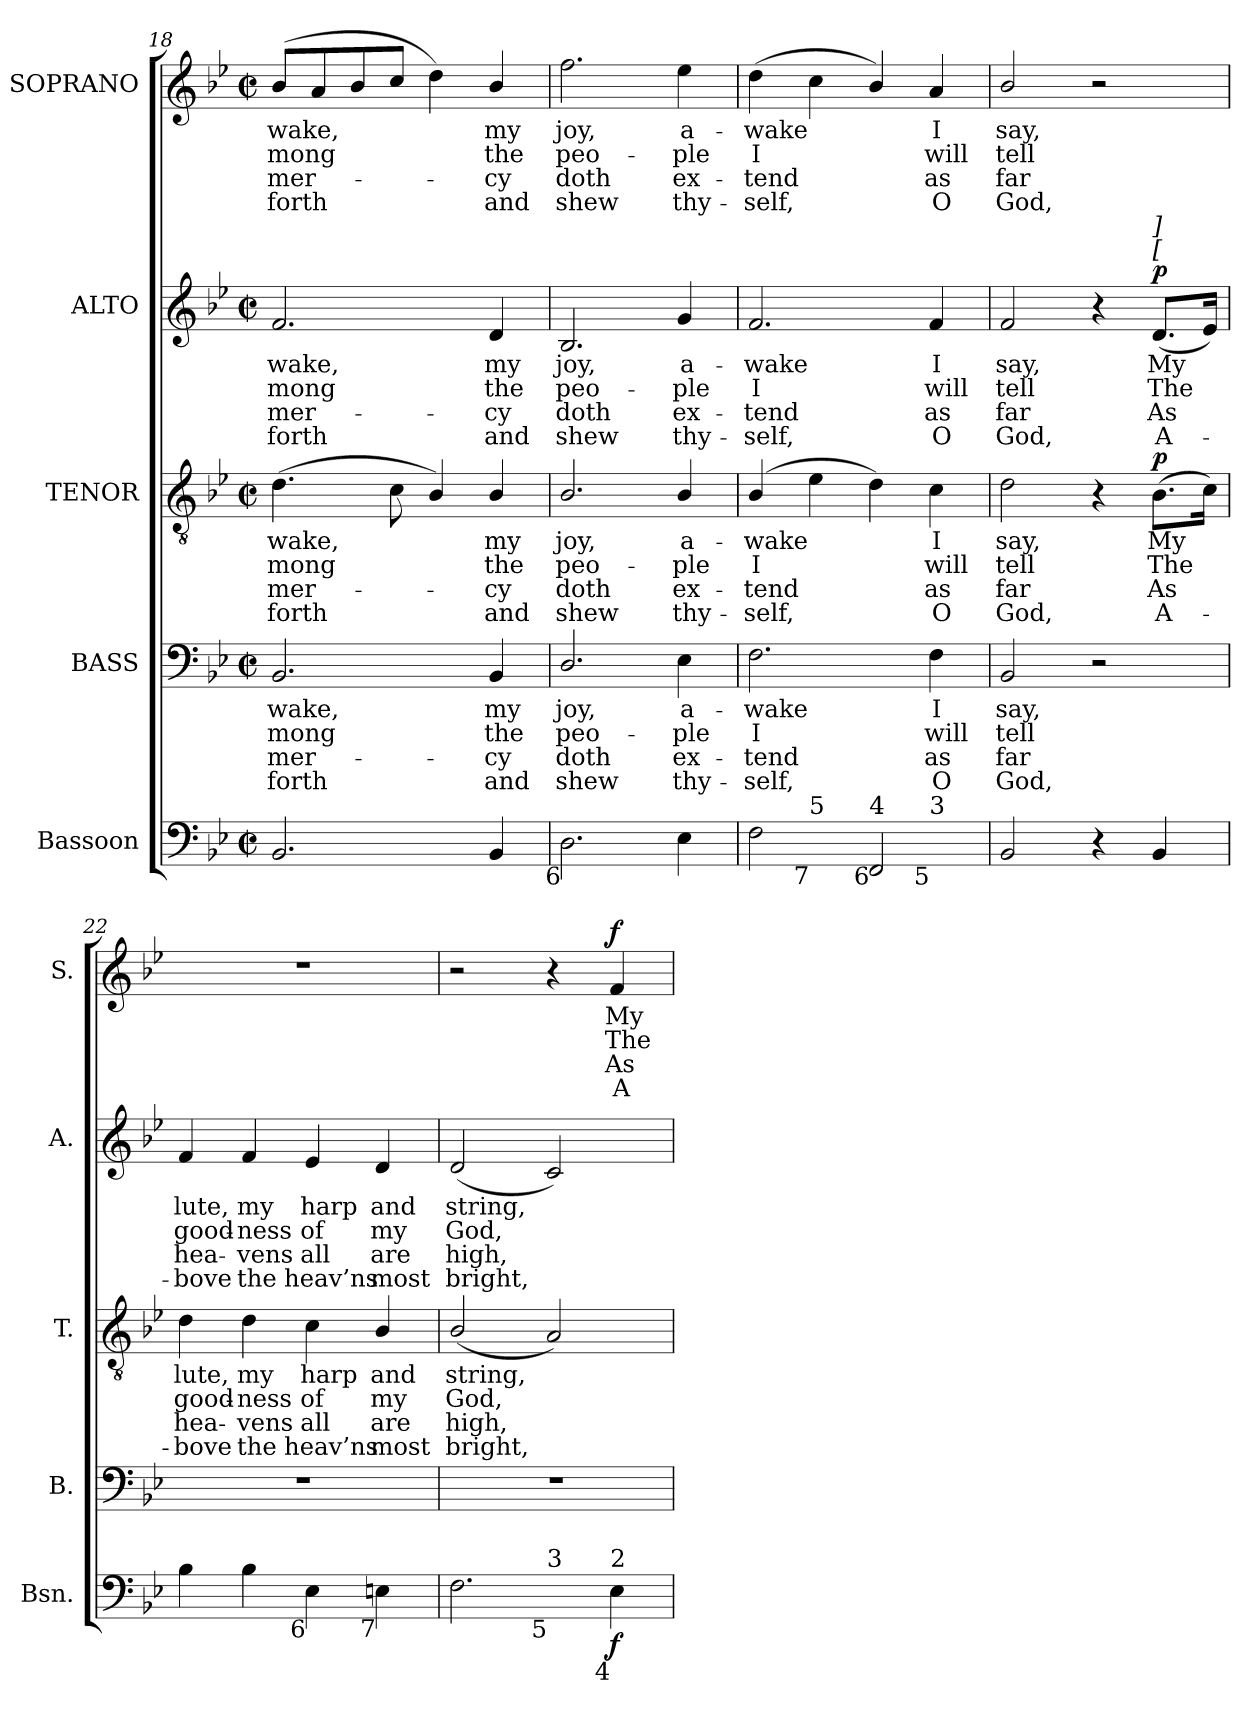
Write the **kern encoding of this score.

**kern	**dynam	**kern	**text	**text	**text	**text	**kern	**text	**text	**text	**text	**dynam	**kern	**text	**text	**text	**text	**dynam	**kern	**text	**text	**text	**text	**dynam
*part5	*part5	*part4	*part4	*part4	*part4	*part4	*part3	*part3	*part3	*part3	*part3	*part3	*part2	*part2	*part2	*part2	*part2	*part2	*part1	*part1	*part1	*part1	*part1	*part1
*staff5	*staff5	*staff4	*staff4	*staff4	*staff4	*staff4	*staff3	*staff3	*staff3	*staff3	*staff3	*staff3	*staff2	*staff2	*staff2	*staff2	*staff2	*staff2	*staff1	*staff1	*staff1	*staff1	*staff1	*staff1
*I"Bassoon	*	*I"BASS	*	*	*	*	*I"TENOR	*	*	*	*	*	*I"ALTO	*	*	*	*	*	*I"SOPRANO	*	*	*	*	*
*I'Bsn.	*	*I'B.	*	*	*	*	*I'T.	*	*	*	*	*	*I'A.	*	*	*	*	*	*I'S.	*	*	*	*	*
*clefF4	*	*clefF4	*	*	*	*	*clefGv2	*	*	*	*	*	*clefG2	*	*	*	*	*	*clefG2	*	*	*	*	*
*	*	*	*	*	*	*	*ITrd7c12	*	*	*	*	*	*	*	*	*	*	*	*	*	*	*	*	*
*k[b-e-]	*	*k[b-e-]	*	*	*	*	*k[b-e-]	*	*	*	*	*	*k[b-e-]	*	*	*	*	*	*k[b-e-]	*	*	*	*	*
*B-:	*	*B-:	*	*	*	*	*B-:	*	*	*	*	*	*B-:	*	*	*	*	*	*B-:	*	*	*	*	*
*M2/2	*	*M2/2	*	*	*	*	*M2/2	*	*	*	*	*	*M2/2	*	*	*	*	*	*M2/2	*	*	*	*	*
*met(c|)	*	*met(c|)	*	*	*	*	*met(c|)	*	*	*	*	*	*met(c|)	*	*	*	*	*	*met(c|)	*	*	*	*	*
=18	=18	=18	=18	=18	=18	=18	=18	=18	=18	=18	=18	=18	=18	=18	=18	=18	=18	=18	=18	=18	=18	=18	=18	=18
!	!	!	!LO:LY:b:color=#000000	!LO:LY:b:color=#000000	!LO:LY:b:color=#000000	!LO:LY:b:color=#000000	!	!	!	!	!	!	!	!	!	!	!	!	!	!	!	!	!	!
!	!	!	!	!	!	!	!	!LO:LY:b:color=#000000	!LO:LY:b:color=#000000	!LO:LY:b:color=#000000	!LO:LY:b:color=#000000	!	!	!	!	!	!	!	!	!	!	!	!	!
!	!	!	!	!	!	!	!	!	!	!	!	!	!	!LO:LY:b:color=#000000	!LO:LY:b:color=#000000	!LO:LY:b:color=#000000	!LO:LY:b:color=#000000	!	!	!	!	!	!	!
!	!	!	!	!	!	!	!	!	!	!	!	!	!	!	!	!	!	!	!	!LO:LY:b:color=#000000	!LO:LY:b:color=#000000	!LO:LY:b:color=#000000	!LO:LY:b:color=#000000	!
2.BB-i/	.	2.BB-i/	-wake,	-mong	mer-	-forth	(4.Di\	-wake,	-mong	mer-	-forth	.	2.fi/	-wake,	-mong	mer-	-forth	.	(8b-i/L	-wake,	-mong	mer-	-forth	.
.	.	.	.	.	.	.	.	.	.	.	.	.	.	.	.	.	.	.	8ai/	.	.	.	.	.
.	.	.	.	.	.	.	.	.	.	.	.	.	.	.	.	.	.	.	8b-i/	.	.	.	.	.
.	.	.	.	.	.	.	8Ci\	.	.	.	.	.	.	.	.	.	.	.	8cci/J	.	.	.	.	.
.	.	.	.	.	.	.	4BB-i/)	.	.	.	.	.	.	.	.	.	.	.	4ddi\)	.	.	.	.	.
!	!	!	!LO:LY:b:color=#000000	!LO:LY:b:color=#000000	!LO:LY:b:color=#000000	!LO:LY:b:color=#000000	!	!	!	!	!	!	!	!	!	!	!	!	!	!	!	!	!	!
!	!	!	!	!	!	!	!	!LO:LY:b:color=#000000	!LO:LY:b:color=#000000	!LO:LY:b:color=#000000	!LO:LY:b:color=#000000	!	!	!	!	!	!	!	!	!	!	!	!	!
!	!	!	!	!	!	!	!	!	!	!	!	!	!	!LO:LY:b:color=#000000	!LO:LY:b:color=#000000	!LO:LY:b:color=#000000	!LO:LY:b:color=#000000	!	!	!	!	!	!	!
!	!	!	!	!	!	!	!	!	!	!	!	!	!	!	!	!	!	!	!	!LO:LY:b:color=#000000	!LO:LY:b:color=#000000	!LO:LY:b:color=#000000	!LO:LY:b:color=#000000	!
4BB-i/	.	4BB-i/	my	the	cy	and	4BB-i/	my	the	cy	and	.	4di/	my	the	cy	and	.	4b-i/	my	the	cy	and	.
=19	=19	=19	=19	=19	=19	=19	=19	=19	=19	=19	=19	=19	=19	=19	=19	=19	=19	=19	=19	=19	=19	=19	=19	=19
!	!	!	!LO:LY:b:color=#000000	!LO:LY:b:color=#000000	!LO:LY:b:color=#000000	!LO:LY:b:color=#000000	!	!	!	!	!	!	!	!	!	!	!	!	!	!	!	!	!	!
!	!	!	!	!	!	!	!	!LO:LY:b:color=#000000	!LO:LY:b:color=#000000	!LO:LY:b:color=#000000	!LO:LY:b:color=#000000	!	!	!	!	!	!	!	!	!	!	!	!	!
!	!	!	!	!	!	!	!	!	!	!	!	!	!	!LO:LY:b:color=#000000	!LO:LY:b:color=#000000	!LO:LY:b:color=#000000	!LO:LY:b:color=#000000	!	!	!	!	!	!	!
!LO:TX:b:rj:t=6	!	!	!	!	!	!	!	!	!	!	!	!	!	!	!	!	!	!	!	!	!	!	!	!
!	!	!	!	!	!	!	!	!	!	!	!	!	!	!	!	!	!	!	!	!LO:LY:b:color=#000000	!LO:LY:b:color=#000000	!LO:LY:b:color=#000000	!LO:LY:b:color=#000000	!
2.Di\	.	2.Di/	joy,	peo-	doth	shew	2.BB-i/	joy,	peo-	doth	shew	.	2.B-i/	joy,	peo-	doth	shew	.	2.ffi\	joy,	peo-	doth	shew	.
!	!	!	!LO:LY:b:color=#000000	!LO:LY:b:color=#000000	!LO:LY:b:color=#000000	!LO:LY:b:color=#000000	!	!	!	!	!	!	!	!	!	!	!	!	!	!	!	!	!	!
!	!	!	!	!	!	!	!	!LO:LY:b:color=#000000	!LO:LY:b:color=#000000	!LO:LY:b:color=#000000	!LO:LY:b:color=#000000	!	!	!	!	!	!	!	!	!	!	!	!	!
!	!	!	!	!	!	!	!	!	!	!	!	!	!	!LO:LY:b:color=#000000	!LO:LY:b:color=#000000	!LO:LY:b:color=#000000	!LO:LY:b:color=#000000	!	!	!	!	!	!	!
!	!	!	!	!	!	!	!	!	!	!	!	!	!	!	!	!	!	!	!	!LO:LY:b:color=#000000	!LO:LY:b:color=#000000	!LO:LY:b:color=#000000	!LO:LY:b:color=#000000	!
4E-i\	.	4E-i\	a-	-ple	ex-	-thy-	4BB-i/	a-	-ple	ex-	-thy-	.	4gi/	a-	-ple	ex-	-thy-	.	4ee-i\	a-	-ple	ex-	-thy-	.
=20	=20	=20	=20	=20	=20	=20	=20	=20	=20	=20	=20	=20	=20	=20	=20	=20	=20	=20	=20	=20	=20	=20	=20	=20
!	!	!	!LO:LY:b:color=#000000	!LO:LY:b:color=#000000	!LO:LY:b:color=#000000	!LO:LY:b:color=#000000	!	!	!	!	!	!	!	!	!	!	!	!	!	!	!	!	!	!
!	!	!	!	!	!	!	!	!LO:LY:b:color=#000000	!LO:LY:b:color=#000000	!LO:LY:b:color=#000000	!LO:LY:b:color=#000000	!	!	!	!	!	!	!	!	!	!	!	!	!
!	!	!	!	!	!	!	!	!	!	!	!	!	!	!LO:LY:b:color=#000000	!LO:LY:b:color=#000000	!LO:LY:b:color=#000000	!LO:LY:b:color=#000000	!	!	!	!	!	!	!
!LO:TX:b:rj:t=8	!	!	!	!	!	!	!	!	!	!	!	!	!	!	!	!	!	!	!	!	!	!	!	!
!LO:TX:t=6	!	!	!	!	!	!	!	!	!	!	!	!	!	!	!	!	!	!	!	!	!	!	!	!
!	!	!	!	!	!	!	!	!	!	!	!	!	!	!	!	!	!	!	!	!LO:LY:b:color=#000000	!LO:LY:b:color=#000000	!LO:LY:b:color=#000000	!LO:LY:b:color=#000000	!
*^	*	*	*	*	*	*	*	*	*	*	*	*	*	*	*	*	*	*	*	*	*	*	*	*
*	*^	*	*	*	*	*	*	*	*	*	*	*	*	*	*	*	*	*	*	*	*	*	*	*	*
2Fi\	4ryy	2.ryy	.	2.Fi\	-wake	I	-tend	self,	(4BB-i/	-wake	I	-tend	self,	.	2.fi/	-wake	I	-tend	self,	.	(4ddi\	-wake	I	-tend	self,	.
!	!LO:TX:b:rj:t=7	!	!	!	!	!	!	!	!	!	!	!	!	!	!	!	!	!	!	!	!	!	!	!	!	!
!	!LO:TX:t=5	!	!	!	!	!	!	!	!	!	!	!	!	!	!	!	!	!	!	!	!	!	!	!	!	!
.	2.ryy	.	.	.	.	.	.	.	4E-i\	.	.	.	.	.	.	.	.	.	.	.	4cci\	.	.	.	.	.
!LO:TX:b:rj:t=6	!	!	!	!	!	!	!	!	!	!	!	!	!	!	!	!	!	!	!	!	!	!	!	!	!	!
!LO:TX:t=4	!	!	!	!	!	!	!	!	!	!	!	!	!	!	!	!	!	!	!	!	!	!	!	!	!	!
2FFi/	.	.	.	.	.	.	.	.	4Di\)	.	.	.	.	.	.	.	.	.	.	.	4b-i/)	.	.	.	.	.
!	!	!	!	!	!LO:LY:b:color=#000000	!LO:LY:b:color=#000000	!LO:LY:b:color=#000000	!LO:LY:b:color=#000000	!	!	!	!	!	!	!	!	!	!	!	!	!	!	!	!	!	!
!	!	!	!	!	!	!	!	!	!	!LO:LY:b:color=#000000	!LO:LY:b:color=#000000	!LO:LY:b:color=#000000	!LO:LY:b:color=#000000	!	!	!	!	!	!	!	!	!	!	!	!	!
!	!	!	!	!	!	!	!	!	!	!	!	!	!	!	!	!LO:LY:b:color=#000000	!LO:LY:b:color=#000000	!LO:LY:b:color=#000000	!LO:LY:b:color=#000000	!	!	!	!	!	!	!
!	!	!LO:TX:b:rj:t=5	!	!	!	!	!	!	!	!	!	!	!	!	!	!	!	!	!	!	!	!	!	!	!	!
!	!	!LO:TX:t=3	!	!	!	!	!	!	!	!	!	!	!	!	!	!	!	!	!	!	!	!	!	!	!	!
!	!	!	!	!	!	!	!	!	!	!	!	!	!	!	!	!	!	!	!	!	!	!LO:LY:b:color=#000000	!LO:LY:b:color=#000000	!LO:LY:b:color=#000000	!LO:LY:b:color=#000000	!
.	.	4ryy	.	4Fi\	I	will	as	O	4Ci\	I	will	as	O	.	4fi/	I	will	as	O	.	4ai/	I	will	as	O	.
*v	*v	*v	*	*	*	*	*	*	*	*	*	*	*	*	*	*	*	*	*	*	*	*	*	*	*	*
=21	=21	=21	=21	=21	=21	=21	=21	=21	=21	=21	=21	=21	=21	=21	=21	=21	=21	=21	=21	=21	=21	=21	=21	=21
*^	*	*	*	*	*	*	*	*	*	*	*	*	*	*	*	*	*	*	*	*	*	*	*	*
*	*^	*	*	*	*	*	*	*	*	*	*	*	*	*	*	*	*	*	*	*	*	*	*	*	*
!	!	!	!	!	!LO:LY:b:color=#000000	!LO:LY:b:color=#000000	!LO:LY:b:color=#000000	!LO:LY:b:color=#000000	!	!	!	!	!	!	!	!	!	!	!	!	!	!	!	!	!	!
*v	*v	*v	*	*	*	*	*	*	*	*	*	*	*	*	*	*	*	*	*	*	*	*	*	*	*	*
*^	*	*	*	*	*	*	*	*	*	*	*	*	*	*	*	*	*	*	*	*	*	*	*	*
*	*^	*	*	*	*	*	*	*	*	*	*	*	*	*	*	*	*	*	*	*	*	*	*	*	*
!	!	!	!	!	!	!	!	!	!	!LO:LY:b:color=#000000	!LO:LY:b:color=#000000	!LO:LY:b:color=#000000	!LO:LY:b:color=#000000	!	!	!	!	!	!	!	!	!	!	!	!	!
*v	*v	*v	*	*	*	*	*	*	*	*	*	*	*	*	*	*	*	*	*	*	*	*	*	*	*	*
*^	*	*	*	*	*	*	*	*	*	*	*	*	*	*	*	*	*	*	*	*	*	*	*	*
*	*^	*	*	*	*	*	*	*	*	*	*	*	*	*	*	*	*	*	*	*	*	*	*	*	*
!	!	!	!	!	!	!	!	!	!	!	!	!	!	!	!	!LO:LY:b:color=#000000	!LO:LY:b:color=#000000	!LO:LY:b:color=#000000	!LO:LY:b:color=#000000	!	!	!	!	!	!	!
*v	*v	*v	*	*	*	*	*	*	*	*	*	*	*	*	*	*	*	*	*	*	*	*	*	*	*	*
*^	*	*	*	*	*	*	*	*	*	*	*	*	*	*	*	*	*	*	*	*	*	*	*	*
*	*^	*	*	*	*	*	*	*	*	*	*	*	*	*	*	*	*	*	*	*	*	*	*	*	*
!	!	!	!	!	!	!	!	!	!	!	!	!	!	!	!	!	!	!	!	!	!	!LO:LY:b:color=#000000	!LO:LY:b:color=#000000	!LO:LY:b:color=#000000	!LO:LY:b:color=#000000	!
*v	*v	*v	*	*	*	*	*	*	*	*	*	*	*	*	*	*	*	*	*	*	*	*	*	*	*	*
2BB-i/	.	2BB-i/	say,	tell	far	God,	2Di\	say,	tell	far	God,	.	2fi/	say,	tell	far	God,	.	2b-i/	say,	tell	far	God,	.
4r	.	2r	.	.	.	.	4r	.	.	.	.	.	4r	.	.	.	.	.	2r	.	.	.	.	.
!	!	!	!	!	!	!	!	!LO:LY:b:color=#000000	!LO:LY:b:color=#000000	!LO:LY:b:color=#000000	!LO:LY:b:color=#000000	!	!	!	!	!	!	!	!	!	!	!	!	!
!	!	!	!	!	!	!	!	!	!	!	!	!	!LO:TX:a:i:t=[	!	!	!	!	!	!	!	!	!	!	!
!	!	!	!	!	!	!	!	!	!	!	!	!	!LO:TX:a:i:t=]	!	!	!	!	!	!	!	!	!	!	!
!	!	!	!	!	!	!	!	!	!	!	!	!	!	!LO:LY:b:color=#000000	!LO:LY:b:color=#000000	!LO:LY:b:color=#000000	!LO:LY:b:color=#000000	!	!	!	!	!	!	!
4BB-i/	.	.	.	.	.	.	(8.BB-i\L	My	The	As	A-	p	(8.di/L	My	The	As	A-	p	.	.	.	.	.	.
.	.	.	.	.	.	.	16Ci\Jk)	.	.	.	.	.	16e-i/Jk)	.	.	.	.	.	.	.	.	.	.	.
=22	=22	=22	=22	=22	=22	=22	=22	=22	=22	=22	=22	=22	=22	=22	=22	=22	=22	=22	=22	=22	=22	=22	=22	=22
!	!	!	!	!	!	!	!	!LO:LY:b:color=#000000	!LO:LY:b:color=#000000	!LO:LY:b:color=#000000	!LO:LY:b:color=#000000	!	!	!	!	!	!	!	!	!	!	!	!	!
!	!	!	!	!	!	!	!	!	!	!	!	!	!	!LO:LY:b:color=#000000	!LO:LY:b:color=#000000	!LO:LY:b:color=#000000	!LO:LY:b:color=#000000	!	!	!	!	!	!	!
4B-i\	.	1r	.	.	.	.	4Di\	lute,	good-	-hea-	-bove	.	4fi/	lute,	good-	-hea-	-bove	.	1r	.	.	.	.	.
!	!	!	!	!	!	!	!	!LO:LY:b:color=#000000	!LO:LY:b:color=#000000	!LO:LY:b:color=#000000	!LO:LY:b:color=#000000	!	!	!	!	!	!	!	!	!	!	!	!	!
!	!	!	!	!	!	!	!	!	!	!	!	!	!	!LO:LY:b:color=#000000	!LO:LY:b:color=#000000	!LO:LY:b:color=#000000	!LO:LY:b:color=#000000	!	!	!	!	!	!	!
4B-i\	.	.	.	.	.	.	4Di\	my	-ness	vens	the	.	4fi/	my	-ness	vens	the	.	.	.	.	.	.	.
!	!	!	!	!	!	!	!	!LO:LY:b:color=#000000	!LO:LY:b:color=#000000	!LO:LY:b:color=#000000	!LO:LY:b:color=#000000	!	!	!	!	!	!	!	!	!	!	!	!	!
!LO:TX:b:rj:t=6	!	!	!	!	!	!	!	!	!	!	!	!	!	!	!	!	!	!	!	!	!	!	!	!
!	!	!	!	!	!	!	!	!	!	!	!	!	!	!LO:LY:b:color=#000000	!LO:LY:b:color=#000000	!LO:LY:b:color=#000000	!LO:LY:b:color=#000000	!	!	!	!	!	!	!
4E-i\	.	.	.	.	.	.	4Ci\	harp	of	all	heav’ns	.	4e-i/	harp	of	all	heav’ns	.	.	.	.	.	.	.
!	!	!	!	!	!	!	!	!LO:LY:b:color=#000000	!LO:LY:b:color=#000000	!LO:LY:b:color=#000000	!LO:LY:b:color=#000000	!	!	!	!	!	!	!	!	!	!	!	!	!
!LO:TX:b:rj:t=7	!	!	!	!	!	!	!	!	!	!	!	!	!	!	!	!	!	!	!	!	!	!	!	!
!	!	!	!	!	!	!	!	!	!	!	!	!	!	!LO:LY:b:color=#000000	!LO:LY:b:color=#000000	!LO:LY:b:color=#000000	!LO:LY:b:color=#000000	!	!	!	!	!	!	!
4Eni\	.	.	.	.	.	.	4BB-i/	and	my	are	most	.	4di/	and	my	are	most	.	.	.	.	.	.	.
=23	=23	=23	=23	=23	=23	=23	=23	=23	=23	=23	=23	=23	=23	=23	=23	=23	=23	=23	=23	=23	=23	=23	=23	=23
!	!	!	!	!	!	!	!	!LO:LY:b:color=#000000	!LO:LY:b:color=#000000	!LO:LY:b:color=#000000	!LO:LY:b:color=#000000	!	!	!	!	!	!	!	!	!	!	!	!	!
!LO:TX:b:rj:t=6	!	!	!	!	!	!	!	!	!	!	!	!	!	!	!	!	!	!	!	!	!	!	!	!
!LO:TX:t=4	!	!	!	!	!	!	!	!	!	!	!	!	!	!	!	!	!	!	!	!	!	!	!	!
!	!	!	!	!	!	!	!	!	!	!	!	!	!	!LO:LY:b:color=#000000	!LO:LY:b:color=#000000	!LO:LY:b:color=#000000	!LO:LY:b:color=#000000	!	!	!	!	!	!	!
*^	*	*	*	*	*	*	*	*	*	*	*	*	*	*	*	*	*	*	*	*	*	*	*	*
2.Fi\	2ryy	.	1r	.	.	.	.	(2BB-i/	string,	God,	high,	bright,	.	(2di/	string,	God,	high,	bright,	.	2r	.	.	.	.	.
!	!LO:TX:b:rj:t=5	!	!	!	!	!	!	!	!	!	!	!	!	!	!	!	!	!	!	!	!	!	!	!	!
!	!LO:TX:t=3	!	!	!	!	!	!	!	!	!	!	!	!	!	!	!	!	!	!	!	!	!	!	!	!
.	2ryy	.	.	.	.	.	.	2AAi/)	.	.	.	.	.	2ci/)	.	.	.	.	.	4r	.	.	.	.	.
!LO:TX:b:rj:t=4	!	!	!	!	!	!	!	!	!	!	!	!	!	!	!	!	!	!	!	!	!	!	!	!	!
!LO:TX:t=2	!	!	!	!	!	!	!	!	!	!	!	!	!	!	!	!	!	!	!	!	!	!	!	!	!
!	!	!	!	!	!	!	!	!	!	!	!	!	!	!	!	!	!	!	!	!	!LO:LY:b:color=#000000	!LO:LY:b:color=#000000	!LO:LY:b:color=#000000	!LO:LY:b:color=#000000	!
4E-i\	.	f	.	.	.	.	.	.	.	.	.	.	.	.	.	.	.	.	.	4fi/	My	The	As	A-	f
*v	*v	*	*	*	*	*	*	*	*	*	*	*	*	*	*	*	*	*	*	*	*	*	*	*	*
=	=	=	=	=	=	=	=	=	=	=	=	=	=	=	=	=	=	=	=	=	=	=	=	=
*-	*-	*-	*-	*-	*-	*-	*-	*-	*-	*-	*-	*-	*-	*-	*-	*-	*-	*-	*-	*-	*-	*-	*-	*-
